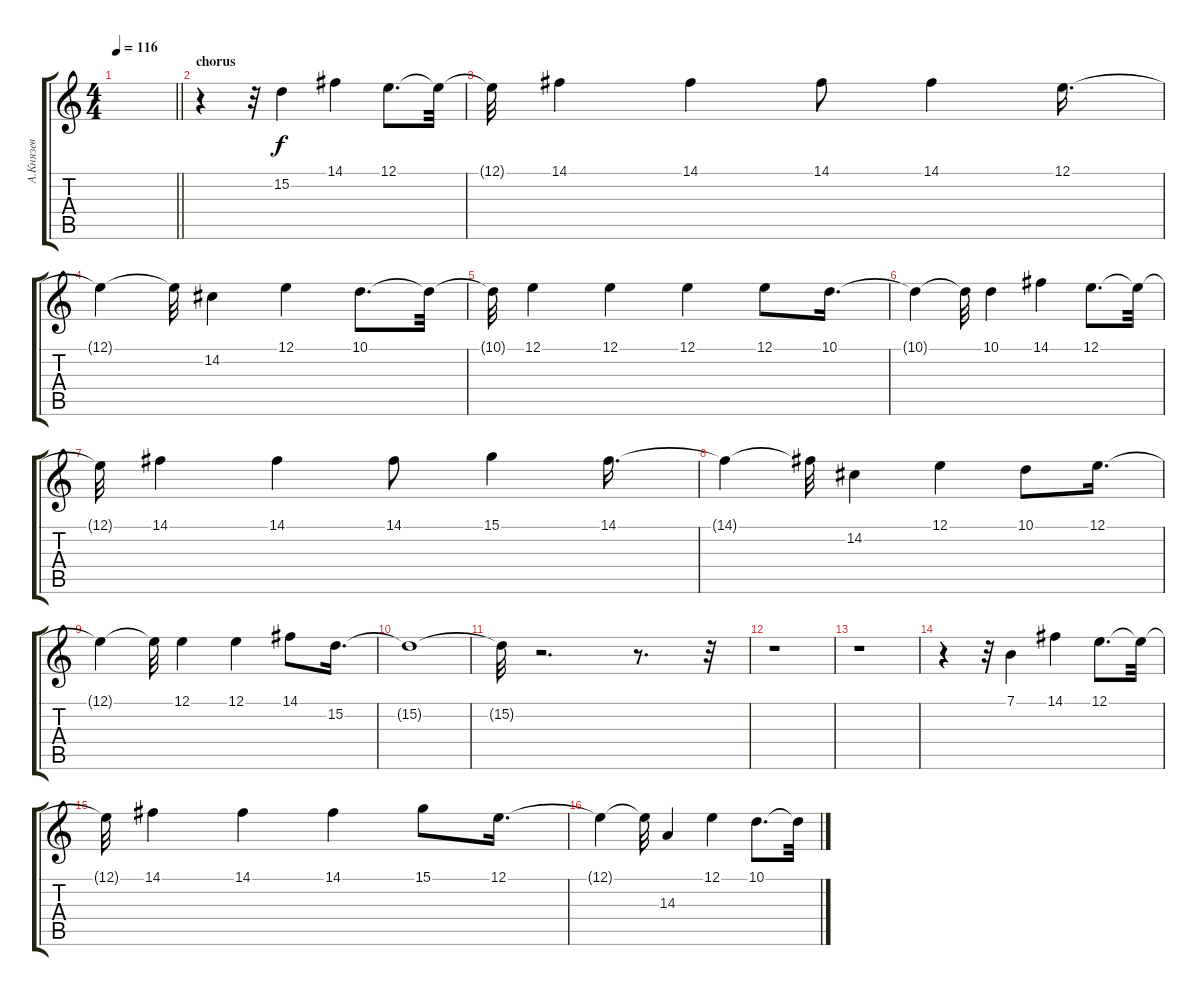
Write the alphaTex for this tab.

\track ("А.Князев" "А.Князев") {instrument violin}
\staff {score tabs}
\tuning (E4 B3 G3 D3 A2 E2) {hide}
\ts (4 4)
\tempo 116
\clef g2
\barLineRight lightlight
\ks c
|
\section ("" "chorus")
r.4{volume 16} r.32 15.2.4 14.1.4 12.1.8{d} 12.1{t}.32 |
12.1{t}.32 14.1.4 14.1.4 14.1.8 14.1.4 12.1.16{d} |
12.1{t}.4 12.1{t}.32 14.2.4 12.1.4 10.1.8{d} 10.1{t}.32 |
10.1{t}.32 12.1.4 12.1.4 12.1.4 12.1.8 10.1.16{d} |
10.1{t}.4 10.1{t}.32 10.1.4 14.1.4 12.1.8{d} 12.1{t}.32 |
12.1{t}.32 14.1.4 14.1.4 14.1.8 15.1.4 14.1.16{d} |
14.1{t}.4 14.1{t}.32 14.2.4 12.1.4 10.1.8 12.1.16{d} |
12.1{t}.4 12.1{t}.32 12.1.4 12.1.4 14.1.8 15.2.16{d} |
15.2{t}.1 |
15.2{t}.32 r.2{d} r.8{d} r.32 |
r.1 |
r.1 |
r.4 r.32 7.1.4 14.1.4 12.1.8{d} 12.1{t}.32 |
12.1{t}.32 14.1.4 14.1.4 14.1.4 15.1.8 12.1.16{d} |
12.1{t}.4 12.1{t}.32 14.3.4 12.1.4 10.1.8{d} 10.1{t}.32
